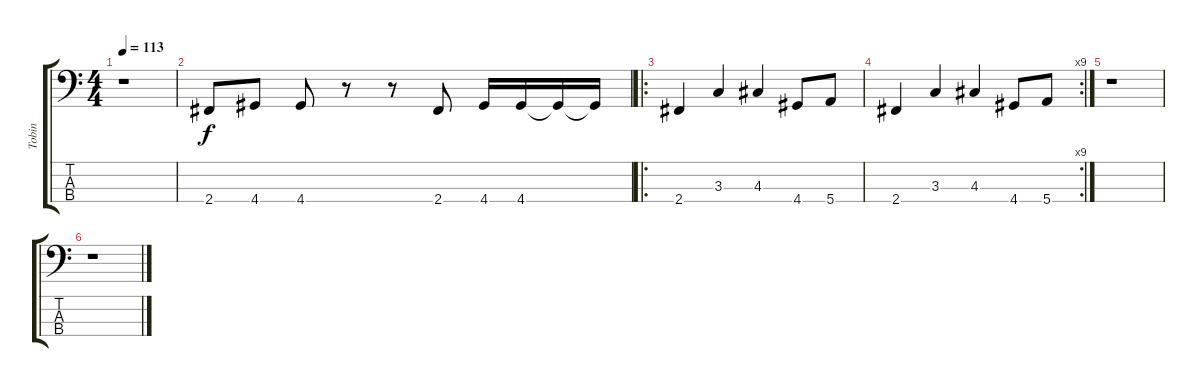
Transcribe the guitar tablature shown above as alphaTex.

\track ("Tobin" "Tobin") {instrument electricbassfinger}
\staff {score tabs}
\tuning (G2 D2 A1 E1) {hide}
\ts (4 4)
\tempo 113
\clef f4
\ks c
r.1{dy f} |
2.4.8 4.4.8 4.4.8 r.8 r.8 2.4.8 4.4.16 4.4.16 4.4{t}.16 4.4{t}.16 |
\ro
2.4.4 3.3.4 4.3.4 4.4.8 5.4.8 |
\rc 9
2.4.4 3.3.4 4.3.4 4.4.8 5.4.8 |
r.1 |
r.1
